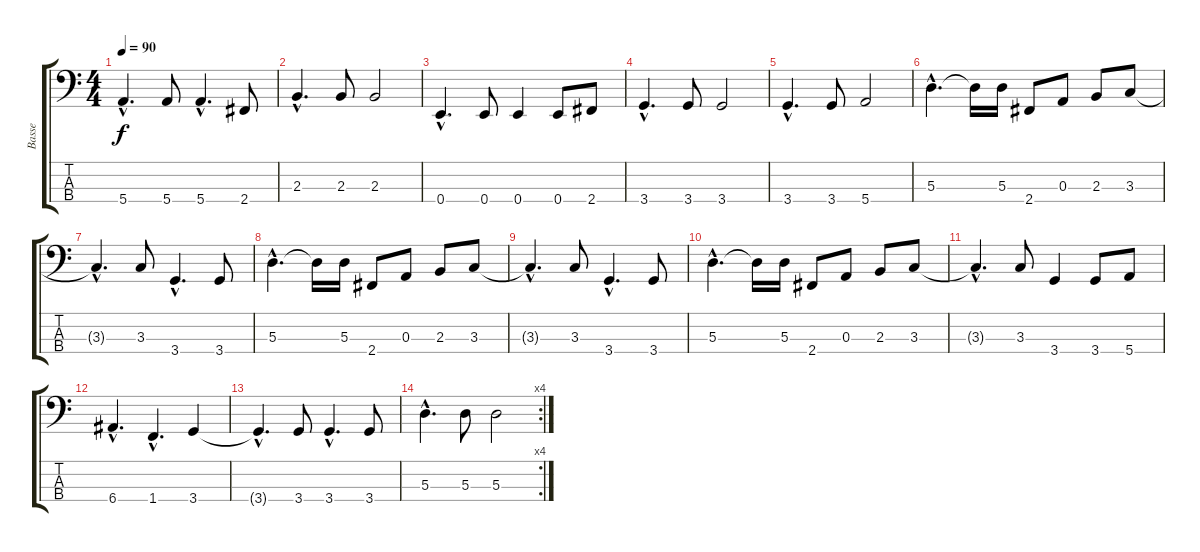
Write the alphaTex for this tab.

\track ("Basse" "Basse") {instrument electricbassfinger}
\staff {score tabs}
\tuning (G2 D2 A1 E1) {hide}
\ts (4 4)
\tempo 90
\clef f4
\ks c
5.4{hac}.4{d dy f} 5.4.8 5.4{hac}.4{d} 2.4.8 |
2.3{hac}.4{d} 2.3.8 2.3.2 |
0.4{hac}.4{d} 0.4.8 0.4.4 0.4.8 2.4.8 |
3.4{hac}.4{d} 3.4.8 3.4.2 |
3.4{hac}.4{d} 3.4.8 5.4.2 |
5.3{hac}.4{d} 5.3{t}.16 5.3.16 2.4.8 0.3.8 2.3.8 3.3.8 |
3.3{hac t}.4{d} 3.3.8 3.4{hac}.4{d} 3.4.8 |
5.3{hac}.4{d} 5.3{t}.16 5.3.16 2.4.8 0.3.8 2.3.8 3.3.8 |
3.3{hac t}.4{d} 3.3.8 3.4{hac}.4{d} 3.4.8 |
5.3{hac}.4{d} 5.3{t}.16 5.3.16 2.4.8 0.3.8 2.3.8 3.3.8 |
3.3{hac t}.4{d} 3.3.8 3.4.4 3.4.8 5.4.8 |
6.4{hac}.4{d} 1.4{hac}.4{d} 3.4.4 |
3.4{hac t}.4{d} 3.4.8 3.4{hac}.4{d} 3.4.8 |
\rc 4
5.3{hac}.4{d} 5.3.8 5.3.2
